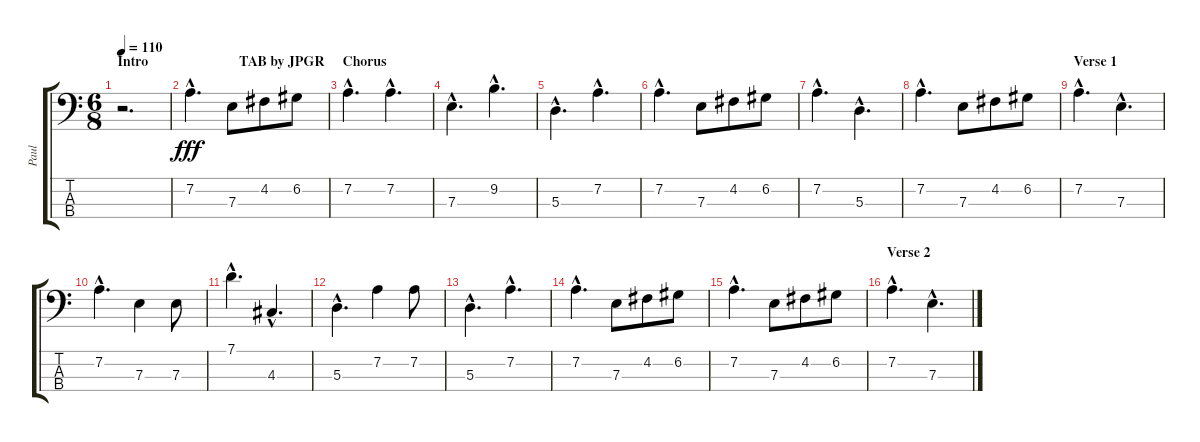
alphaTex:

\track ("Paul" "Paul") {instrument electricbassfinger}
\staff {score tabs}
\tuning (G2 D2 A1 E1) {hide}
\ts (6 8)
\section ("" "Intro                          TAB by JPGR")
\tempo 110
\clef f4
\ks c
r.2{d dy fff instrument electricbassfinger} |
7.2{hac}.4{d} 7.3.8 4.2.8 6.2.8 |
\section ("" "Chorus")
7.2{hac}.4{d} 7.2{hac}.4{d} |
7.3{hac}.4{d} 9.2{hac}.4{d} |
5.3{hac}.4{d} 7.2{hac}.4{d} |
7.2{hac}.4{d} 7.3.8 4.2.8 6.2.8 |
7.2{hac}.4{d} 5.3{hac}.4{d} |
7.2{hac}.4{d} 7.3.8 4.2.8 6.2.8 |
\section ("" "Verse 1")
7.2{hac}.4{d} 7.3{hac}.4{d} |
7.2{hac}.4{d} 7.3.4 7.3.8 |
7.1{hac}.4{d} 4.3{hac}.4{d} |
5.3{hac}.4{d} 7.2.4 7.2.8 |
5.3{hac}.4{d} 7.2{hac}.4{d} |
7.2{hac}.4{d} 7.3.8 4.2.8 6.2.8 |
7.2{hac}.4{d} 7.3.8 4.2.8 6.2.8 |
\section ("" "Verse 2")
7.2{hac}.4{d} 7.3{hac}.4{d}
